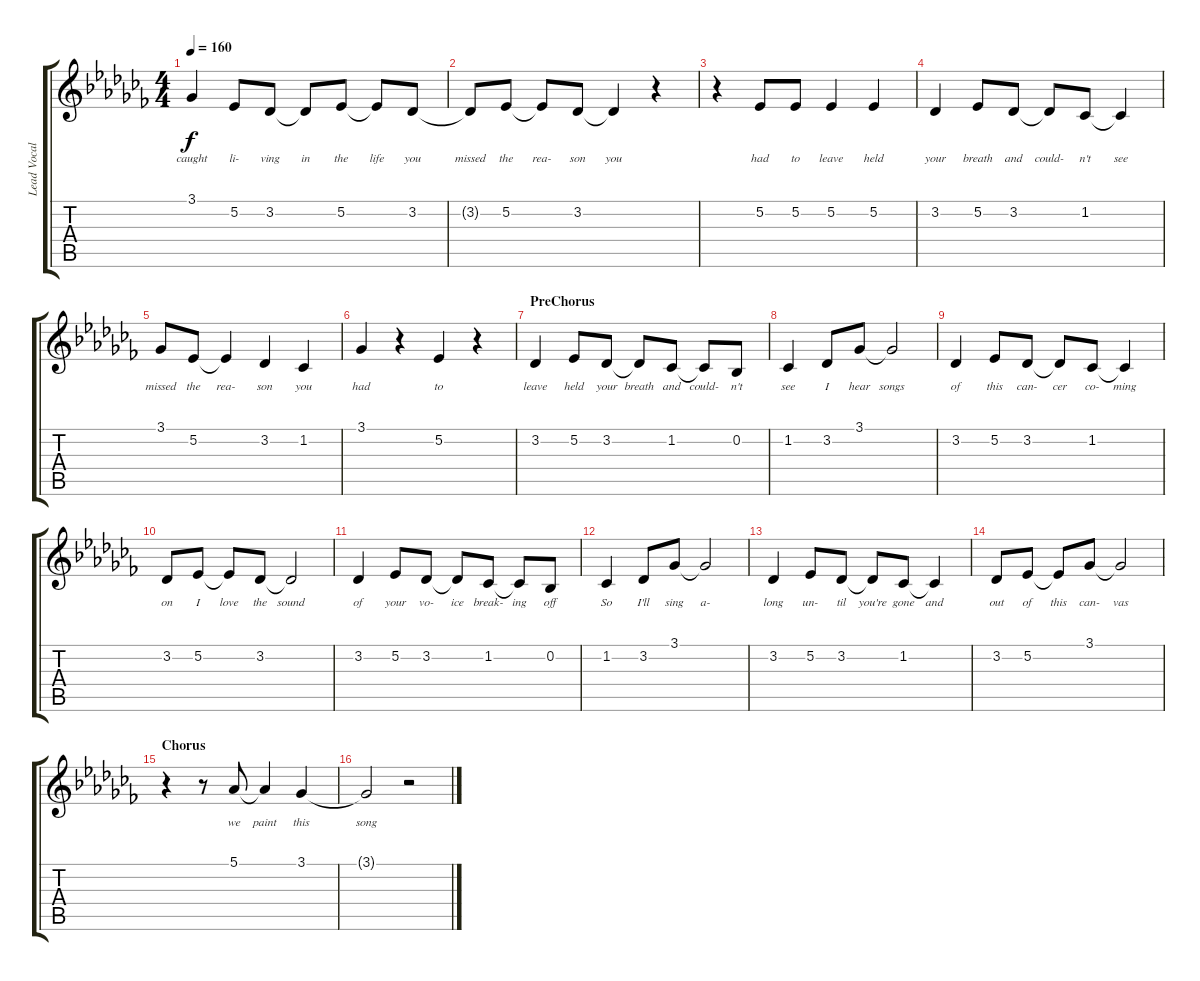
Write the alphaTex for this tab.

\track ("Lead Vocals" "Lead Vocal") {instrument englishhorn}
\staff {score tabs}
\tuning (Eb4 Bb3 Gb3 Db3 Ab2 Eb2) {hide}
\ts (4 4)
\tempo 160
\clef g2
\ks cb
3.1.4{lyrics (0 "caught") lyrics (1 "") lyrics (2 "") lyrics (3 "") lyrics (4 "") dy f} 5.2.8{lyrics (0 "li-") lyrics (1 "") lyrics (2 "") lyrics (3 "") lyrics (4 "")} 3.2.8{lyrics (0 "ving") lyrics (1 "") lyrics (2 "") lyrics (3 "") lyrics (4 "")} 3.2{t}.8{lyrics (0 "in") lyrics (1 "") lyrics (2 "") lyrics (3 "") lyrics (4 "")} 5.2.8{lyrics (0 "the") lyrics (1 "") lyrics (2 "") lyrics (3 "") lyrics (4 "")} 5.2{t}.8{lyrics (0 "life") lyrics (1 "") lyrics (2 "") lyrics (3 "") lyrics (4 "")} 3.2.8{lyrics (0 "you") lyrics (1 "") lyrics (2 "") lyrics (3 "") lyrics (4 "")} |
3.2{t}.8{lyrics (0 "missed") lyrics (1 "") lyrics (2 "") lyrics (3 "") lyrics (4 "")} 5.2.8{lyrics (0 "the") lyrics (1 "") lyrics (2 "") lyrics (3 "") lyrics (4 "")} 5.2{t}.8{lyrics (0 "rea-") lyrics (1 "") lyrics (2 "") lyrics (3 "") lyrics (4 "")} 3.2.8{lyrics (0 "son") lyrics (1 "") lyrics (2 "") lyrics (3 "") lyrics (4 "")} 3.2{t}.4{lyrics (0 "you") lyrics (1 "") lyrics (2 "") lyrics (3 "") lyrics (4 "")} r.4 |
r.4 5.2.8{lyrics (0 "had") lyrics (1 "") lyrics (2 "") lyrics (3 "") lyrics (4 "")} 5.2.8{lyrics (0 "to") lyrics (1 "") lyrics (2 "") lyrics (3 "") lyrics (4 "")} 5.2.4{lyrics (0 "leave") lyrics (1 "") lyrics (2 "") lyrics (3 "") lyrics (4 "")} 5.2.4{lyrics (0 "held") lyrics (1 "") lyrics (2 "") lyrics (3 "") lyrics (4 "")} |
3.2.4{lyrics (0 "your") lyrics (1 "") lyrics (2 "") lyrics (3 "") lyrics (4 "")} 5.2.8{lyrics (0 "breath") lyrics (1 "") lyrics (2 "") lyrics (3 "") lyrics (4 "")} 3.2.8{lyrics (0 "and") lyrics (1 "") lyrics (2 "") lyrics (3 "") lyrics (4 "")} 3.2{t}.8{lyrics (0 "could-") lyrics (1 "") lyrics (2 "") lyrics (3 "") lyrics (4 "")} 1.2.8{lyrics (0 "n't") lyrics (1 "") lyrics (2 "") lyrics (3 "") lyrics (4 "")} 1.2{t}.4{lyrics (0 "see") lyrics (1 "") lyrics (2 "") lyrics (3 "") lyrics (4 "")} |
3.1.8{lyrics (0 "missed") lyrics (1 "") lyrics (2 "") lyrics (3 "") lyrics (4 "")} 5.2.8{lyrics (0 "the") lyrics (1 "") lyrics (2 "") lyrics (3 "") lyrics (4 "")} 5.2{t}.4{lyrics (0 "rea-") lyrics (1 "") lyrics (2 "") lyrics (3 "") lyrics (4 "")} 3.2.4{lyrics (0 "son") lyrics (1 "") lyrics (2 "") lyrics (3 "") lyrics (4 "")} 1.2.4{lyrics (0 "you") lyrics (1 "") lyrics (2 "") lyrics (3 "") lyrics (4 "")} |
3.1.4{lyrics (0 "had") lyrics (1 "") lyrics (2 "") lyrics (3 "") lyrics (4 "")} r.4 5.2.4{lyrics (0 "to") lyrics (1 "") lyrics (2 "") lyrics (3 "") lyrics (4 "")} r.4 |
\section ("" "PreChorus")
3.2.4{lyrics (0 "leave") lyrics (1 "") lyrics (2 "") lyrics (3 "") lyrics (4 "")} 5.2.8{lyrics (0 "held") lyrics (1 "") lyrics (2 "") lyrics (3 "") lyrics (4 "")} 3.2.8{lyrics (0 "your") lyrics (1 "") lyrics (2 "") lyrics (3 "") lyrics (4 "")} 3.2{t}.8{lyrics (0 "breath") lyrics (1 "") lyrics (2 "") lyrics (3 "") lyrics (4 "")} 1.2.8{lyrics (0 "and") lyrics (1 "") lyrics (2 "") lyrics (3 "") lyrics (4 "")} 1.2{t}.8{lyrics (0 "could-") lyrics (1 "") lyrics (2 "") lyrics (3 "") lyrics (4 "")} 0.2.8{lyrics (0 "n't") lyrics (1 "") lyrics (2 "") lyrics (3 "") lyrics (4 "")} |
1.2.4{lyrics (0 "see") lyrics (1 "") lyrics (2 "") lyrics (3 "") lyrics (4 "")} 3.2.8{lyrics (0 "I") lyrics (1 "") lyrics (2 "") lyrics (3 "") lyrics (4 "")} 3.1.8{lyrics (0 "hear") lyrics (1 "") lyrics (2 "") lyrics (3 "") lyrics (4 "")} 3.1{t}.2{lyrics (0 "songs") lyrics (1 "") lyrics (2 "") lyrics (3 "") lyrics (4 "")} |
3.2.4{lyrics (0 "of") lyrics (1 "") lyrics (2 "") lyrics (3 "") lyrics (4 "")} 5.2.8{lyrics (0 "this") lyrics (1 "") lyrics (2 "") lyrics (3 "") lyrics (4 "")} 3.2.8{lyrics (0 "can-") lyrics (1 "") lyrics (2 "") lyrics (3 "") lyrics (4 "")} 3.2{t}.8{lyrics (0 "cer") lyrics (1 "") lyrics (2 "") lyrics (3 "") lyrics (4 "")} 1.2.8{lyrics (0 "co-") lyrics (1 "") lyrics (2 "") lyrics (3 "") lyrics (4 "")} 1.2{t}.4{lyrics (0 "ming") lyrics (1 "") lyrics (2 "") lyrics (3 "") lyrics (4 "")} |
3.2.8{lyrics (0 "on") lyrics (1 "") lyrics (2 "") lyrics (3 "") lyrics (4 "")} 5.2.8{lyrics (0 "I") lyrics (1 "") lyrics (2 "") lyrics (3 "") lyrics (4 "")} 5.2{t}.8{lyrics (0 "love") lyrics (1 "") lyrics (2 "") lyrics (3 "") lyrics (4 "")} 3.2.8{lyrics (0 "the") lyrics (1 "") lyrics (2 "") lyrics (3 "") lyrics (4 "")} 3.2{t}.2{lyrics (0 "sound") lyrics (1 "") lyrics (2 "") lyrics (3 "") lyrics (4 "")} |
3.2.4{lyrics (0 "of") lyrics (1 "") lyrics (2 "") lyrics (3 "") lyrics (4 "")} 5.2.8{lyrics (0 "your") lyrics (1 "") lyrics (2 "") lyrics (3 "") lyrics (4 "")} 3.2.8{lyrics (0 "vo-") lyrics (1 "") lyrics (2 "") lyrics (3 "") lyrics (4 "")} 3.2{t}.8{lyrics (0 "ice") lyrics (1 "") lyrics (2 "") lyrics (3 "") lyrics (4 "")} 1.2.8{lyrics (0 "break-") lyrics (1 "") lyrics (2 "") lyrics (3 "") lyrics (4 "")} 1.2{t}.8{lyrics (0 "ing") lyrics (1 "") lyrics (2 "") lyrics (3 "") lyrics (4 "")} 0.2.8{lyrics (0 "off") lyrics (1 "") lyrics (2 "") lyrics (3 "") lyrics (4 "")} |
1.2.4{lyrics (0 "So") lyrics (1 "") lyrics (2 "") lyrics (3 "") lyrics (4 "")} 3.2.8{lyrics (0 "I'll") lyrics (1 "") lyrics (2 "") lyrics (3 "") lyrics (4 "")} 3.1.8{lyrics (0 "sing") lyrics (1 "") lyrics (2 "") lyrics (3 "") lyrics (4 "")} 3.1{t}.2{lyrics (0 "a-") lyrics (1 "") lyrics (2 "") lyrics (3 "") lyrics (4 "")} |
3.2.4{lyrics (0 "long") lyrics (1 "") lyrics (2 "") lyrics (3 "") lyrics (4 "")} 5.2.8{lyrics (0 "un-") lyrics (1 "") lyrics (2 "") lyrics (3 "") lyrics (4 "")} 3.2.8{lyrics (0 "til") lyrics (1 "") lyrics (2 "") lyrics (3 "") lyrics (4 "")} 3.2{t}.8{lyrics (0 "you're") lyrics (1 "") lyrics (2 "") lyrics (3 "") lyrics (4 "")} 1.2.8{lyrics (0 "gone") lyrics (1 "") lyrics (2 "") lyrics (3 "") lyrics (4 "")} 1.2{t}.4{lyrics (0 "and") lyrics (1 "") lyrics (2 "") lyrics (3 "") lyrics (4 "")} |
3.2.8{lyrics (0 "out") lyrics (1 "") lyrics (2 "") lyrics (3 "") lyrics (4 "")} 5.2.8{lyrics (0 "of") lyrics (1 "") lyrics (2 "") lyrics (3 "") lyrics (4 "")} 5.2{t}.8{lyrics (0 "this") lyrics (1 "") lyrics (2 "") lyrics (3 "") lyrics (4 "")} 3.1.8{lyrics (0 "can-") lyrics (1 "") lyrics (2 "") lyrics (3 "") lyrics (4 "")} 3.1{t}.2{lyrics (0 "vas") lyrics (1 "") lyrics (2 "") lyrics (3 "") lyrics (4 "")} |
\section ("" "Chorus")
r.4 r.8 5.1.8{lyrics (0 "we") lyrics (1 "") lyrics (2 "") lyrics (3 "") lyrics (4 "")} 5.1{t}.4{lyrics (0 "paint") lyrics (1 "") lyrics (2 "") lyrics (3 "") lyrics (4 "")} 3.1.4{lyrics (0 "this") lyrics (1 "") lyrics (2 "") lyrics (3 "") lyrics (4 "")} |
3.1{t}.2{lyrics (0 "song") lyrics (1 "") lyrics (2 "") lyrics (3 "") lyrics (4 "")} r.2
